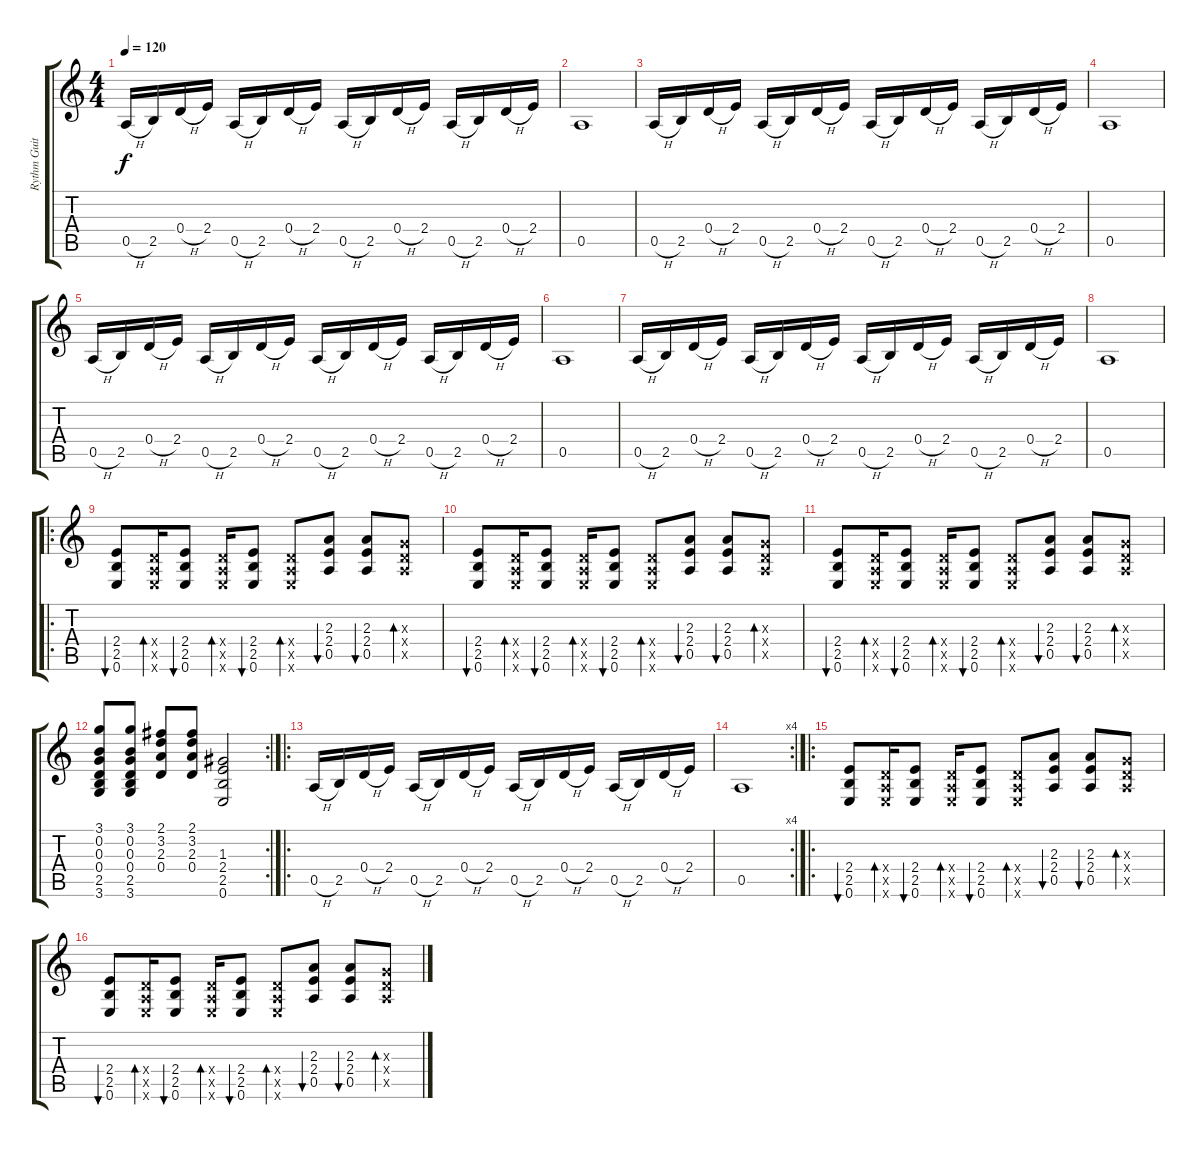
\track ("Rythm Guitar" "Rythm Guit") {instrument distortionguitar}
\staff {score tabs}
\tuning (E4 B3 G3 D3 A2 E2) {hide}
\ts (4 4)
\tempo 120
\clef g2
\ks c
0.5{h}.16{dy f instrument distortionguitar} 2.5.16 0.4{h}.16 2.4.16 0.5{h}.16 2.5.16 0.4{h}.16 2.4.16 0.5{h}.16 2.5.16 0.4{h}.16 2.4.16 0.5{h}.16 2.5.16 0.4{h}.16 2.4.16 |
0.5.1 |
0.5{h}.16 2.5.16 0.4{h}.16 2.4.16 0.5{h}.16 2.5.16 0.4{h}.16 2.4.16 0.5{h}.16 2.5.16 0.4{h}.16 2.4.16 0.5{h}.16 2.5.16 0.4{h}.16 2.4.16 |
0.5.1 |
0.5{h}.16 2.5.16 0.4{h}.16 2.4.16 0.5{h}.16 2.5.16 0.4{h}.16 2.4.16 0.5{h}.16 2.5.16 0.4{h}.16 2.4.16 0.5{h}.16 2.5.16 0.4{h}.16 2.4.16 |
0.5.1 |
0.5{h}.16 2.5.16 0.4{h}.16 2.4.16 0.5{h}.16 2.5.16 0.4{h}.16 2.4.16 0.5{h}.16 2.5.16 0.4{h}.16 2.4.16 0.5{h}.16 2.5.16 0.4{h}.16 2.4.16 |
0.5.1 |
\ro
(2.4 2.5 0.6).8{bu 60} (0.4{x} 0.5{x} 0.6{x}).16{bd 60} (2.4 2.5 0.6).8{bu 60} (0.4{x} 0.5{x} 0.6{x}).16{bd 60} (2.4 2.5 0.6).8{bu 60} (0.4{x} 0.5{x} 0.6{x}).8{bd 60} (2.3 2.4 0.5).8{bu 60} (2.3 2.4 0.5).8{bu 60} (0.3{x} 0.4{x} 0.5{x}).8{bd 60} |
(2.4 2.5 0.6).8{bu 60} (0.4{x} 0.5{x} 0.6{x}).16{bd 60} (2.4 2.5 0.6).8{bu 60} (0.4{x} 0.5{x} 0.6{x}).16{bd 60} (2.4 2.5 0.6).8{bu 60} (0.4{x} 0.5{x} 0.6{x}).8{bd 60} (2.3 2.4 0.5).8{bu 60} (2.3 2.4 0.5).8{bu 60} (0.3{x} 0.4{x} 0.5{x}).8{bd 60} |
(2.4 2.5 0.6).8{bu 60} (0.4{x} 0.5{x} 0.6{x}).16{bd 60} (2.4 2.5 0.6).8{bu 60} (0.4{x} 0.5{x} 0.6{x}).16{bd 60} (2.4 2.5 0.6).8{bu 60} (0.4{x} 0.5{x} 0.6{x}).8{bd 60} (2.3 2.4 0.5).8{bu 60} (2.3 2.4 0.5).8{bu 60} (0.3{x} 0.4{x} 0.5{x}).8{bd 60} |
\rc 2
(3.1 0.2 0.3 0.4 2.5 3.6).8 (3.1 0.2 0.3 0.4 2.5 3.6).8 (2.1 3.2 2.3 0.4).8 (2.1 3.2 2.3 0.4).8 (1.3 2.4 2.5 0.6).2 |
\ro
0.5{h}.16 2.5.16 0.4{h}.16 2.4.16 0.5{h}.16 2.5.16 0.4{h}.16 2.4.16 0.5{h}.16 2.5.16 0.4{h}.16 2.4.16 0.5{h}.16 2.5.16 0.4{h}.16 2.4.16 |
\rc 4
0.5.1 |
\ro
(2.4 2.5 0.6).8{bu 60} (0.4{x} 0.5{x} 0.6{x}).16{bd 60} (2.4 2.5 0.6).8{bu 60} (0.4{x} 0.5{x} 0.6{x}).16{bd 60} (2.4 2.5 0.6).8{bu 60} (0.4{x} 0.5{x} 0.6{x}).8{bd 60} (2.3 2.4 0.5).8{bu 60} (2.3 2.4 0.5).8{bu 60} (0.3{x} 0.4{x} 0.5{x}).8{bd 60} |
(2.4 2.5 0.6).8{bu 60} (0.4{x} 0.5{x} 0.6{x}).16{bd 60} (2.4 2.5 0.6).8{bu 60} (0.4{x} 0.5{x} 0.6{x}).16{bd 60} (2.4 2.5 0.6).8{bu 60} (0.4{x} 0.5{x} 0.6{x}).8{bd 60} (2.3 2.4 0.5).8{bu 60} (2.3 2.4 0.5).8{bu 60} (0.3{x} 0.4{x} 0.5{x}).8{bd 60}
